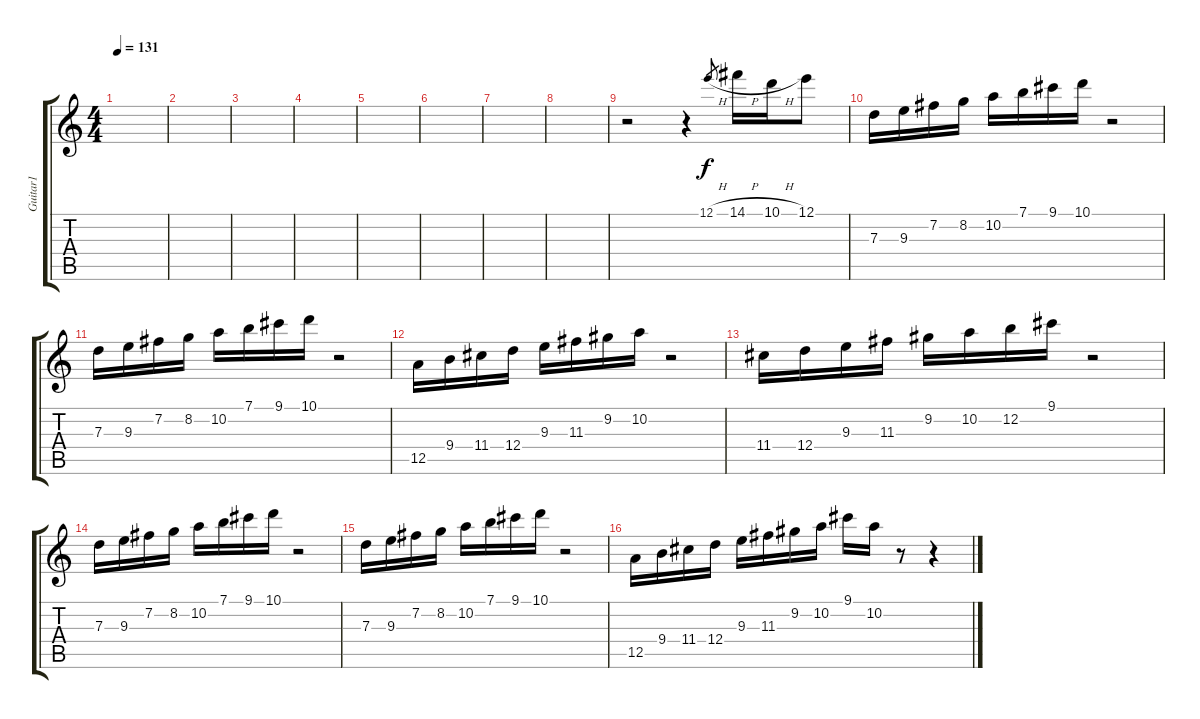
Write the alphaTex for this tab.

\track ("Guitar1" "Guitar1") {instrument electricguitarjazz}
\staff {score tabs}
\tuning (E4 B3 G3 D3 A2 E2) {hide}
\ts (4 4)
\tempo 131
\clef g2
\ks c
|
|
|
|
|
|
|
|
r.2{volume 16 instrument overdrivenguitar} r.4 12.1{h}.8{gr} 14.1{h}.16 10.1{h}.16 12.1.8 |
7.3.16 9.3.16 7.2.16 8.2.16 10.2.16 7.1.16 9.1.16 10.1.16 r.2 |
7.3.16 9.3.16 7.2.16 8.2.16 10.2.16 7.1.16 9.1.16 10.1.16 r.2 |
12.5.16 9.4.16 11.4.16 12.4.16 9.3.16 11.3.16 9.2.16 10.2.16 r.2 |
11.4.16 12.4.16 9.3.16 11.3.16 9.2.16 10.2.16 12.2.16 9.1.16 r.2 |
7.3.16 9.3.16 7.2.16 8.2.16 10.2.16 7.1.16 9.1.16 10.1.16 r.2 |
7.3.16 9.3.16 7.2.16 8.2.16 10.2.16 7.1.16 9.1.16 10.1.16 r.2 |
12.5.16 9.4.16 11.4.16 12.4.16 9.3.16 11.3.16 9.2.16 10.2.16 9.1.16 10.2.16 r.8 r.4
